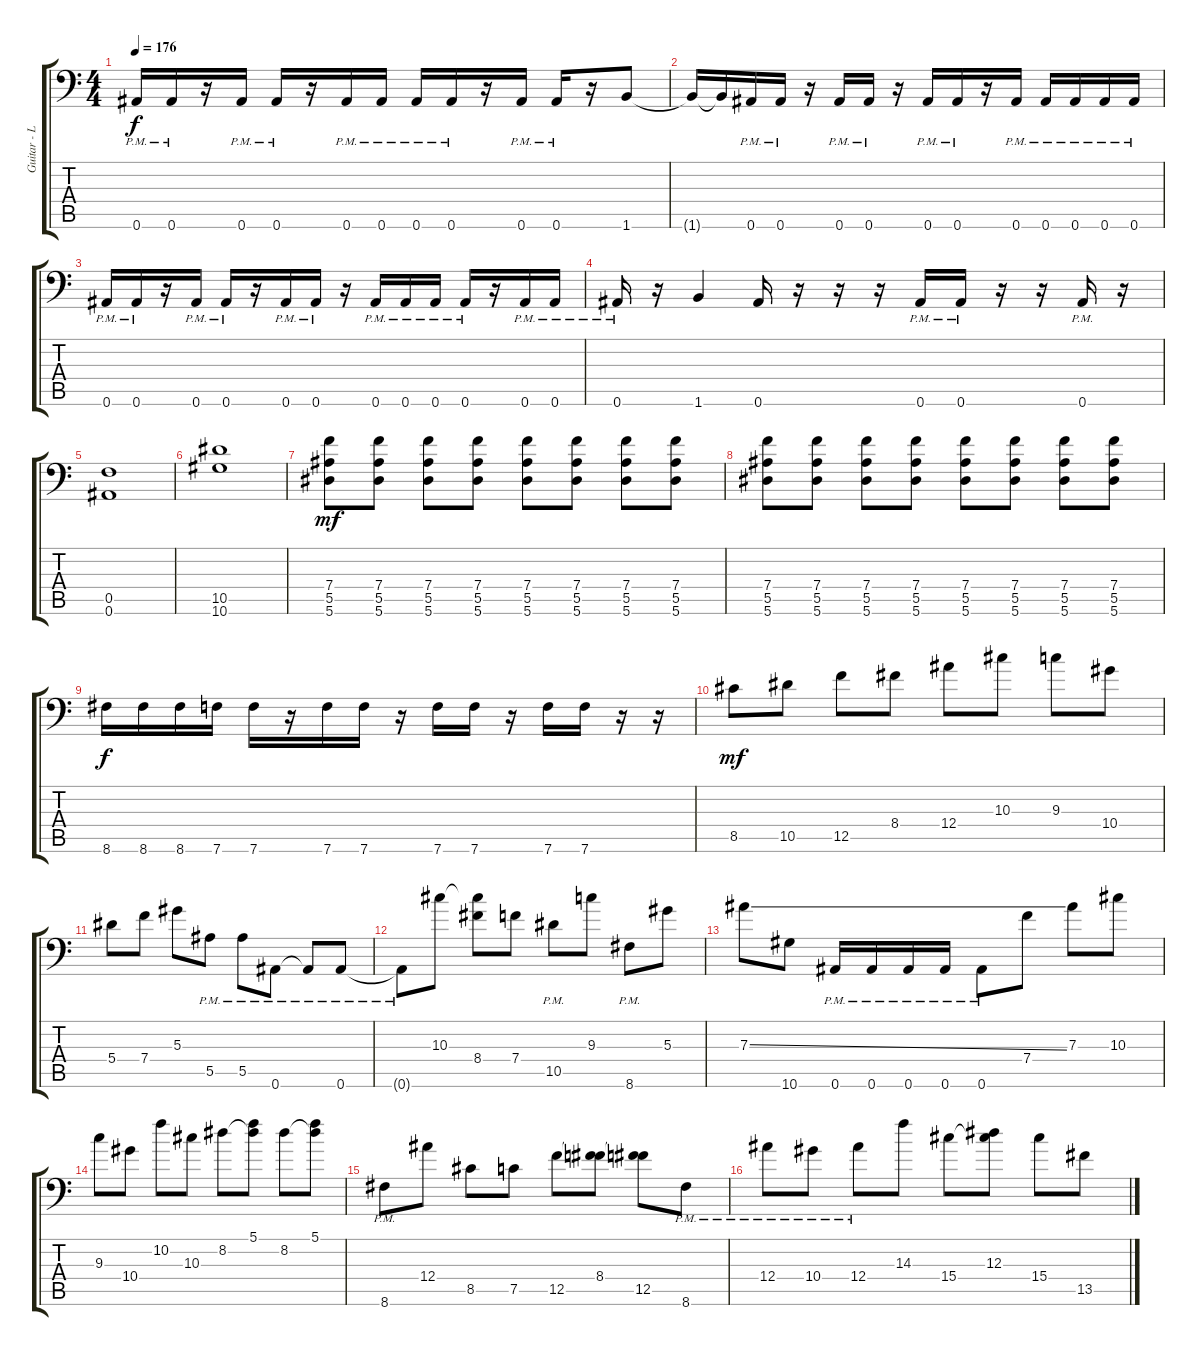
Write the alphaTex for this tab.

\track ("Guitar - Left" "Guitar - L") {instrument distortionguitar}
\staff {score tabs}
\tuning (C4 G3 Eb3 Bb2 F2 Bb1) {hide}
\ts (4 4)
\tempo 176
\clef f4
\ks c
0.6{pm}.16{dy f} 0.6{pm}.16 r.16 0.6{pm}.16 0.6{pm}.16 r.16 0.6{pm}.16 0.6{pm}.16 0.6{pm}.16 0.6{pm}.16 r.16 0.6{pm}.16 0.6{pm}.16 r.16 1.6.8 |
1.6{t}.16 1.6{t}.16 0.6{pm}.16 0.6{pm}.16 r.16 0.6{pm}.16 0.6{pm}.16 r.16 0.6{pm}.16 0.6{pm}.16 r.16 0.6{pm}.16 0.6{pm}.16 0.6{pm}.16 0.6{pm}.16 0.6{pm}.16 |
0.6{pm}.16 0.6{pm}.16 r.16 0.6{pm}.16 0.6{pm}.16 r.16 0.6{pm}.16 0.6{pm}.16 r.16 0.6{pm}.16 0.6{pm}.16 0.6{pm}.16 0.6{pm}.16 r.16 0.6{pm}.16 0.6{pm}.16 |
0.6{pm}.16 r.16 1.6.4 0.6.16 r.16 r.16 r.16 0.6{pm}.16 0.6{pm}.16 r.16 r.16 0.6{pm}.16 r.16 |
(0.5 0.6).1 |
(10.5 10.6).1 |
(7.4 5.5 5.6).8{dy mf} (7.4 5.5 5.6).8 (7.4 5.5 5.6).8 (7.4 5.5 5.6).8 (7.4 5.5 5.6).8 (7.4 5.5 5.6).8 (7.4 5.5 5.6).8 (7.4 5.5 5.6).8 |
(7.4 5.5 5.6).8 (7.4 5.5 5.6).8 (7.4 5.5 5.6).8 (7.4 5.5 5.6).8 (7.4 5.5 5.6).8 (7.4 5.5 5.6).8 (7.4 5.5 5.6).8 (7.4 5.5 5.6).8 |
8.6.16{dy f} 8.6.16 8.6.16 7.6.16 7.6.16 r.16 7.6.16 7.6.16 r.16 7.6.16 7.6.16 r.16 7.6.16 7.6.16 r.16 r.16 |
8.5.8{dy mf} 10.5.8 12.5.8 8.4.8 12.4.8 10.3.8 9.3.8 10.4.8 |
5.4.8 7.4.8 5.3.8 5.5{pm}.8 5.5{pm}.8 0.6{pm}.8 0.6{pm t}.8 0.6{pm}.8 |
0.6{pm t}.8 10.3.8 (10.3{t} 8.4).8 7.4.8 10.5{pm}.8 9.3.8 8.6{pm}.8 5.3.8 |
7.3{ss}.8 10.6.8 0.6{pm}.16 0.6{pm}.16 0.6{pm}.16 0.6{pm}.16 0.6{pm}.8 7.4.8 7.3.8 10.3.8 |
9.3.8 10.4.8 10.2.8 10.3.8 8.2.8 (5.1 8.2{t}).8 8.2.8 (5.1 8.2{t}).8 |
8.6{pm}.8 12.4.8 8.5.8 7.5.8 12.5.8 (8.4 12.5{t}).8 (8.4{t} 12.5).8 8.6{pm}.8 |
12.4{pm}.8 10.4{pm}.8 12.4{pm}.8 14.3.8 15.4.8 (12.3 15.4{t}).8 15.4.8 13.5.8
